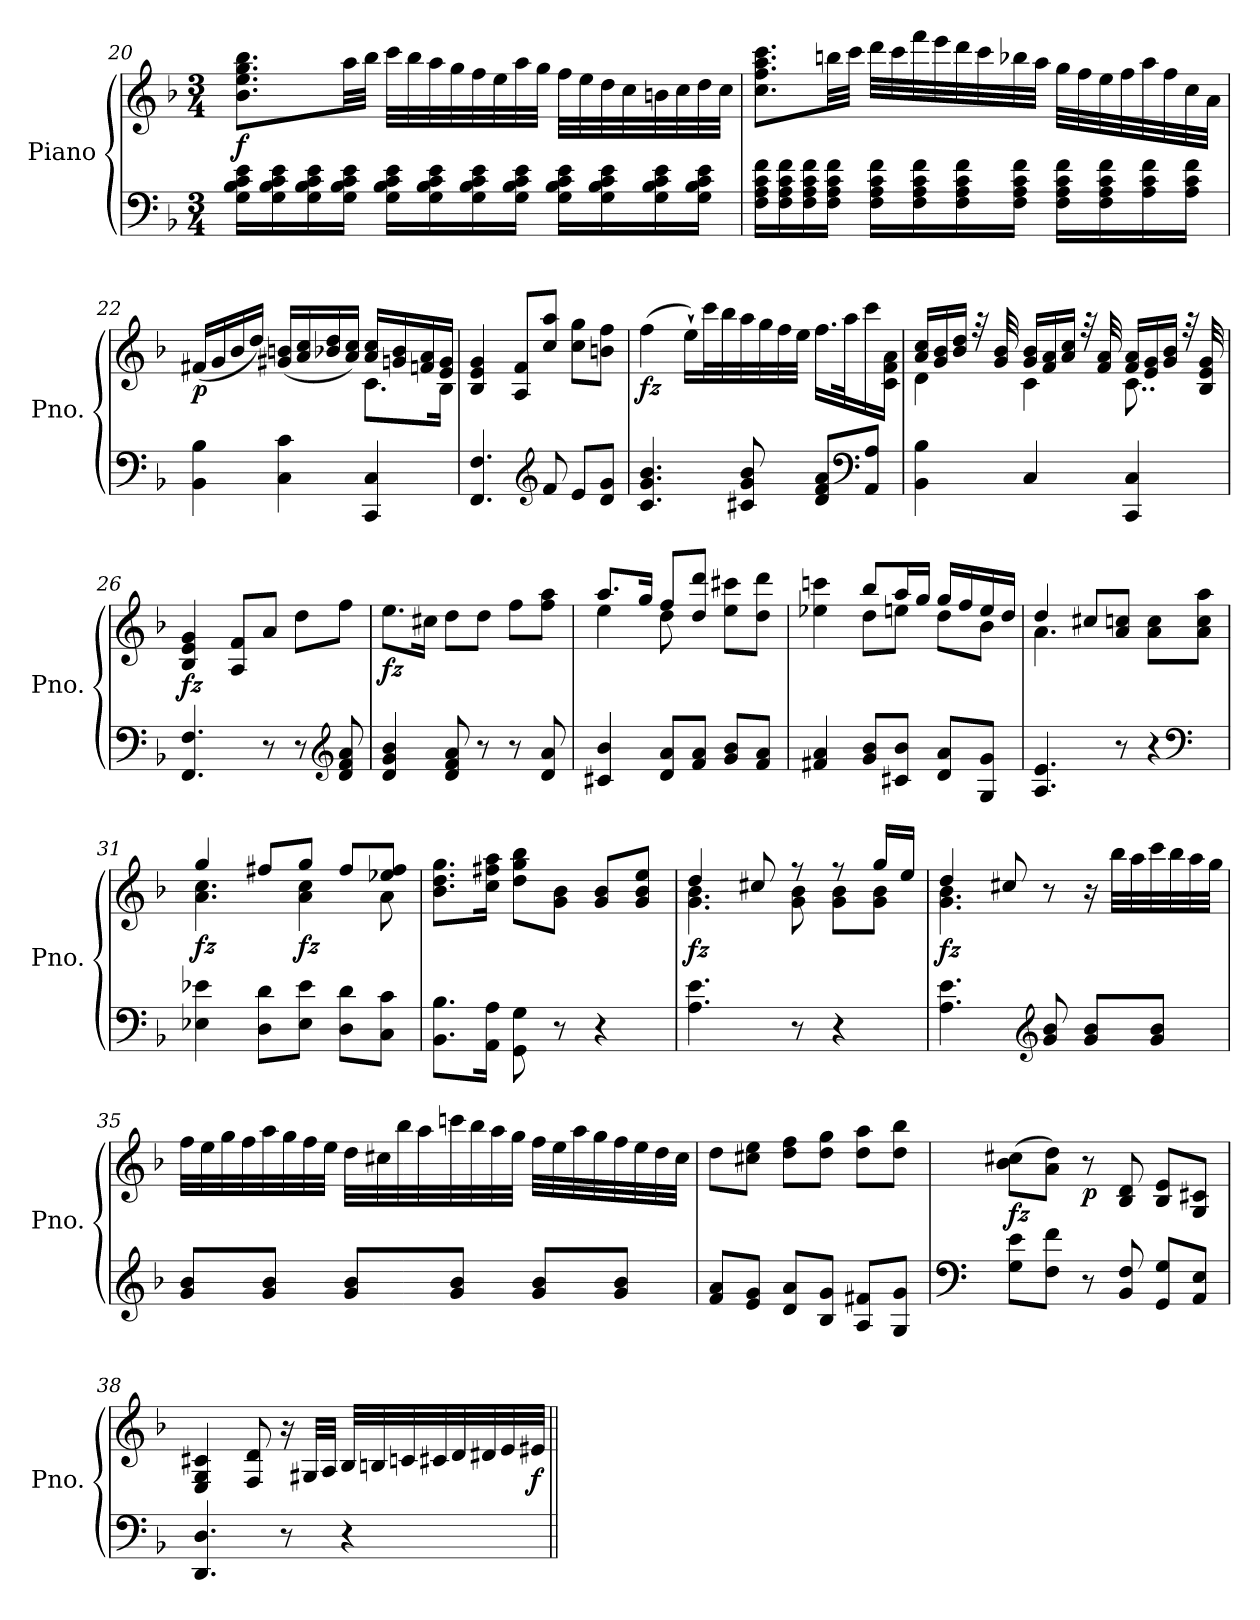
**kern	**kern	**dynam
*part1	*part1	*part1
*staff2	*staff1	*staff1/2
*I"Piano	*	*
*I'Pno.	*	*
!!LO:LB:g=z
*clefF4	*clefG2	*
*k[b-]	*k[b-]	*
*d:	*d:	*
*M3/4	*M3/4	*
=20	=20	=20
!	!	!LO:DY:b
16G\ 16B-\ 16c\ 16e\LL	8.b-\ 8.ee\ 8.gg\ 8.bb-\L	f
16G\ 16B-\ 16c\ 16e\	.	.
16G\ 16B-\ 16c\ 16e\	.	.
16G\ 16B-\ 16c\ 16e\JJ	32aa\LL	.
.	32bb-\JJJ	.
16G\ 16B-\ 16c\ 16e\LL	32ccc\LLL	.
.	32bb-\	.
16G\ 16B-\ 16c\ 16e\	32aa\	.
.	32gg\	.
16G\ 16B-\ 16c\ 16e\	32ff\	.
.	32ee\	.
16G\ 16B-\ 16c\ 16e\JJ	32aa\	.
.	32gg\JJJ	.
16G\ 16B-\ 16c\ 16e\LL	32ff\LLL	.
.	32ee\	.
16G\ 16B-\ 16c\ 16e\	32dd\	.
.	32cc\	.
16G\ 16B-\ 16c\ 16e\	32bn\	.
.	32cc\	.
16G\ 16B-\ 16c\ 16e\JJ	32dd\	.
.	32cc\JJJ	.
!!LO:LB:g=z
=21	=21	=21
16F\ 16A\ 16c\ 16f\LL	8.cc\ 8.ff\ 8.aa\ 8.ccc\L	.
16F\ 16A\ 16c\ 16f\	.	.
16F\ 16A\ 16c\ 16f\	.	.
16F\ 16A\ 16c\ 16f\JJ	32bbn\LL	.
.	32ccc\JJJ	.
16F\ 16A\ 16c\ 16f\LL	32ddd\LLL	.
.	32ccc\	.
16F\ 16A\ 16c\ 16f\	32fff\	.
.	32eee\	.
16F\ 16A\ 16c\ 16f\	32ddd\	.
.	32ccc\	.
16F\ 16A\ 16c\ 16f\JJ	32bb-X\	.
.	32aa\JJJ	.
16F\ 16A\ 16c\ 16f\LL	32gg\LLL	.
.	32ff\	.
16F\ 16A\ 16c\ 16f\	32ee\	.
.	32ff\	.
16A\ 16c\ 16f\	32aa\	.
.	32ff\	.
16A\ 16c\ 16f\JJ	32cc\	.
.	32a\JJJ	.
=22	=22	=22
*	*^	*
!	!	!	!LO:DY:b
4BB-\ 4B-\	(16f#X/LL	4ryy	p
.	16g/	.	.
.	16b-/	.	.
.	16dd/JJ)	.	.
4C\ 4c\	(16g#X/ 16bn/LL	4ryy	.
.	16a/ 16cc/	.	.
.	16b-X/ 16dd/	.	.
.	16a/ 16cc/JJ)	.	.
4CC/ 4C/	16a/ 16cc/LL	8.c\L	.
.	16gn/ 16b-/	.	.
.	16fn/ 16a/	.	.
.	16e/ 16g/JJ	16B-\Jk	.
*	*v	*v	*
=23	=23	=23
4.FF/ 4.F/	4B-/ 4e/ 4g/	.
*clefG2	*	*
.	8A/ 8f/L	.
8f/	8cc/ 8aa/J	.
8e/L	8cc\ 8gg\L	.
8d/ 8g/J	8bn\ 8ff\J	.
!!LO:LB:g=z
=24	=24	=24
!	!	!LO:DY:b
4.c/ 4.g/ 4.b-/	(4ff\	fz
.	16ee`\LL)	.
.	32ccc\L	.
.	32bb-\	.
8c#X/ 8g/ 8b-/	32aa\	.
.	32gg\	.
.	32ff\	.
.	32ee\JJJ	.
8d/ 8f/ 8a/L	16.ff\LL	.
.	32aa\K	.
*clefF4	*	*
8AA/ 8A/J	16ccc\	.
.	16c\ 16f\ 16a\JJ	.
=25	=25	=25
*	*^	*
4BB-\ 4B-\	16a/ 16cc/LL	4d\	.
.	16g/ 16b-/	.	.
.	16b-/ 16dd/JJ	.	.
.	32r	.	.
.	32g/ 32b-/	.	.
4C/	16g/ 16b-/LL	4c\	.
.	16f/ 16a/	.	.
.	16a/ 16cc/JJ	.	.
.	32r	.	.
.	32f/ 32a/	.	.
4CC/ 4C/	16f/ 16a/LL	8..c\	.
.	16e/ 16g/	.	.
.	16g/ 16b-/JJ	.	.
.	32r	.	.
.	32B-/ 32e/ 32g/	32ryy	.
=26	=26	=26	=26
!	!	!	!LO:DY:b
*	*v	*v	*
4.FF/ 4.F/	4B-/ 4e/ 4g/	fz
.	8A/ 8f/L	.
8r	8a/J	.
8r	8dd\L	.
*clefG2	*	*
8d/ 8f/ 8a/	8ff\J	.
=27	=27	=27
!	!	!LO:DY:b
4d/ 4g/ 4b-/	8.ee\L	fz
.	16cc#X\Jk	.
8d/ 8f/ 8a/	8dd\L	.
8r	8dd\J	.
8r	8ff\L	.
8d/ 8a/	8ff\ 8aa\J	.
!!LO:LB:g=z
=28	=28	=28
*	*^	*
4c#X/ 4b-/	8.aa/L	4ee\	.
.	16gg/Jk	.	.
8d/ 8a/L	8ff/L	8dd\	.
8f/ 8a/J	8dd/ 8ddd/J	8ryy	.
8g/ 8b-/L	8ee\ 8ccc#X\L	4ryy	.
8f/ 8a/J	8dd\ 8ddd\J	.	.
=29	=29	=29	=29
4f#X/ 4a/	4ee-X\ 4cccn\	4ryy	.
8g/ 8b-/L	8bb-/L	8dd\L	.
8c#X/ 8b-/J	16aa/L	8een\J	.
.	16gg/JJ	.	.
8d/ 8a/L	16gg/LL	8dd\L	.
.	16ff/	.	.
8G/ 8g/J	16ee/	8b-\J	.
.	16dd/JJ	.	.
=30	=30	=30	=30
4.A/ 4.e/	4dd/	4.a\	.
.	8cc#X/L	.	.
8r	8a/ 8ccn/J	4.ryy	.
4r	8a\ 8cc\L	.	.
*clefF4	*	*	*
.	8a\ 8cc\ 8aa\J	.	.
=31	=31	=31	=31
!	!	!	!LO:DY:b
4E-X\ 4e-X\	4gg/	4.a\ 4.cc\	fz
8D\ 8d\L	8ff#X/L	.	.
!	!	!	!LO:DY:b
8E-\ 8e-\J	8gg/J	4a\ 4cc\	fz
8D\ 8d\L	8ff#/L	.	.
8C\ 8c\J	8ee-X/ 8ff#/J	8a\	.
*	*v	*v	*
=32	=32	=32
8.BB-\ 8.B-\L	8.b-\ 8.dd\ 8.gg\L	.
16AA\ 16A\Jk	16cc\ 16ff#X\ 16aa\Jk	.
8GG\ 8G\	8dd\ 8gg\ 8bb-\L	.
8r	8g\ 8b-\J	.
4r	8g/ 8b-/L	.
.	8g/ 8b-/ 8ee/J	.
!!LO:LB:g=z
=33	=33	=33
*	*^	*
!	!	!	!LO:DY:b
4.A\ 4.e\	4dd/	4.g\ 4.b-\	fz
.	8cc#X/	.	.
8r	8r	8g\ 8b-\	.
4r	8r	8g\ 8b-\L	.
.	16gg/LL	8g\ 8b-\J	.
.	16ee/JJ	.	.
!!LO:PB:g=z	!!
=34	=34	=34	=34
!	!	!	!LO:DY:b
4.A\ 4.e\	4dd/	4.g\ 4.b-\	fz
*clefG2	*	*	*
.	8cc#X/	.	.
8g/ 8b-/	8r	4.ryy	.
8g/ 8b-/L	16r	.	.
.	32bb-\LLL	.	.
.	32aa\	.	.
8g/ 8b-/J	32ccc\	.	.
.	32bb-\	.	.
.	32aa\	.	.
.	32gg\JJJ	.	.
*	*v	*v	*
=35	=35	=35
*^	*	*
8g/ 8b-/L	2.ryy	32ff\LLL	.
.	.	32ee\	.
.	.	32gg\	.
.	.	32ff\	.
8g/ 8b-/J	.	32aa\	.
.	.	32gg\	.
.	.	32ff\	.
.	.	32ee\JJJ	.
8g/ 8b-/L	.	32dd\LLL	.
.	.	32cc#X\	.
.	.	32bb-\	.
.	.	32aa\	.
8g/ 8b-/J	.	32cccn\	.
.	.	32bb-\	.
.	.	32aa\	.
.	.	32gg\JJJ	.
8g/ 8b-/L	.	32ff\LLL	.
.	.	32ee\	.
.	.	32aa\	.
.	.	32gg\	.
8g/ 8b-/J	.	32ff\	.
.	.	32ee\	.
.	.	32dd\	.
.	.	32cc#\JJJ	.
=36	=36	=36	=36
8f/ 8a/L	2.ryy	8dd\L	.
8e/ 8g/J	.	8cc#X\ 8ee\J	.
8d/ 8a/L	.	8dd\ 8ff\L	.
8B-/ 8g/J	.	8dd\ 8gg\J	.
8A/ 8f#X/L	.	8dd\ 8aa\L	.
8G/ 8g/J	.	8dd\ 8bb-\J	.
*v	*v	*	*
!!LO:LB:g=z
=37	=37	=37
*clefF4	*	*
!	!	!LO:DY:b
8G\ 8e\L	(8b-\ 8cc#X\L	fz
8F\ 8f\J	8a\ 8dd\J)	.
!	!	!LO:DY:b
8r	8r	p
8BB-/ 8F/	8B-/ 8d/	.
8GG/ 8G/L	8B-/ 8e/L	.
8AA/ 8E/J	8G/ 8c#X/J	.
=38	=38	=38
4.DD/ 4.D/	4E/ 4G/ 4c#X/	.
.	8F/ 8d/	.
8r	16r	.
.	32G#X/LLL	.
.	32A/JJJ	.
4r	32B-/LLL	.
.	32Bn/	.
.	32cn/	.
.	32c#X/	.
.	32d/	.
.	32d#X/	.
.	32e/	.
!	!	!LO:DY:b
.	32e#X/JJJ	f
=||	=||	=||
*-	*-	*-
